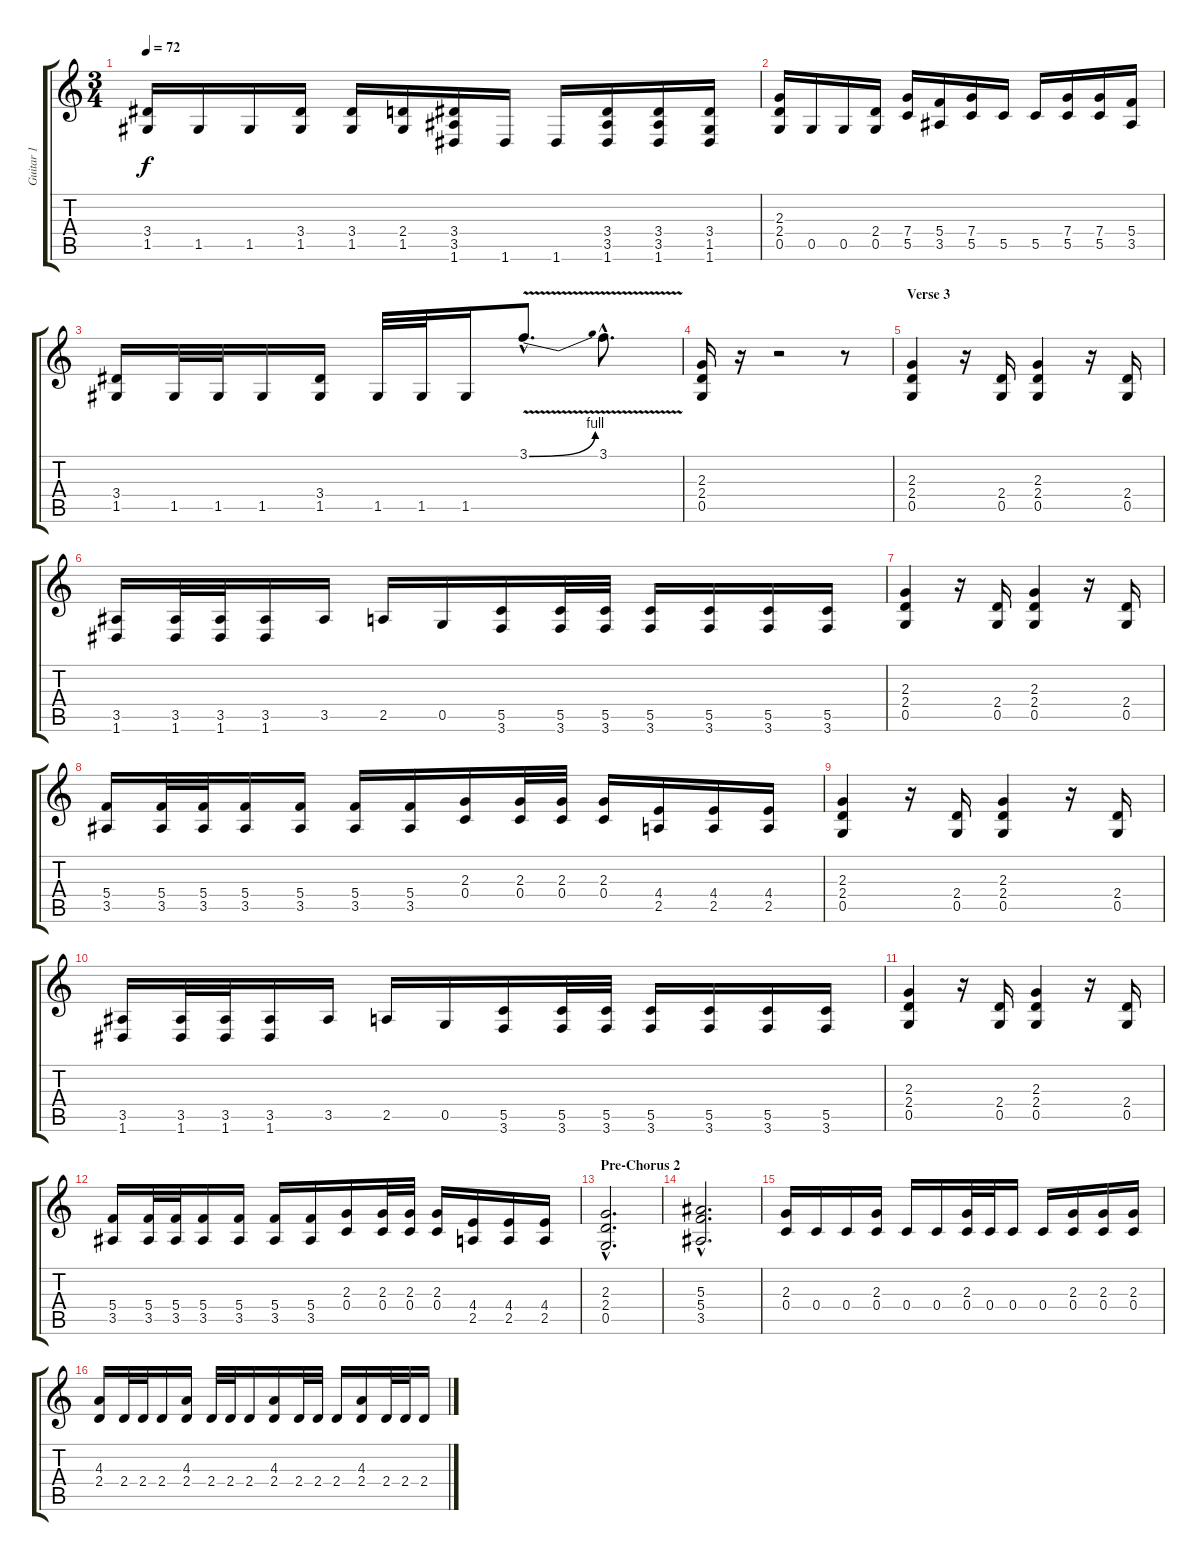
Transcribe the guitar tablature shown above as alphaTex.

\track ("Guitar 1" "Guitar 1") {instrument distortionguitar}
\staff {score tabs}
\tuning (D4 A3 F3 C3 G2 D2) {hide}
\ts (3 4)
\tempo 72
\clef g2
\ks c
(3.4 1.5).16{dy f} 1.5.16 1.5.16 (3.4 1.5).16 (3.4 1.5).16 (2.4 1.5).16 (3.4 3.5 1.6).16 1.6.16 1.6.16 (3.4 3.5 1.6).16 (3.4 3.5 1.6).16 (3.4 1.5 1.6).16 |
(2.3 2.4 0.5).16 0.5.16 0.5.16 (2.4 0.5).16 (7.4 5.5).16 (5.4 3.5).16 (7.4 5.5).16 5.5.16 5.5.16 (7.4 5.5).16 (7.4 5.5).16 (5.4 3.5).16 |
(3.4 1.5).16 1.5.32 1.5.32 1.5.16 (3.4 1.5).16 1.5.32 1.5.32 1.5.16 3.1{be (bend 0 0 60 4) v hac}.8{d} 3.1{v hac}.8{d} |
(2.3 2.4 0.5).16 r.16 r.2 r.8 |
\section ("" "Verse 3")
(2.3 2.4 0.5).4 r.16 (2.4 0.5).16 (2.3 2.4 0.5).4 r.16 (2.4 0.5).16 |
(3.5 1.6).16 (3.5 1.6).32 (3.5 1.6).32 (3.5 1.6).16 3.5.16 2.5.16 0.5.16 (5.5 3.6).16 (5.5 3.6).32 (5.5 3.6).32 (5.5 3.6).16 (5.5 3.6).16 (5.5 3.6).16 (5.5 3.6).16 |
(2.3 2.4 0.5).4 r.16 (2.4 0.5).16 (2.3 2.4 0.5).4 r.16 (2.4 0.5).16 |
(5.4 3.5).16 (5.4 3.5).32 (5.4 3.5).32 (5.4 3.5).16 (5.4 3.5).16 (5.4 3.5).16 (5.4 3.5).16 (2.3 0.4).16 (2.3 0.4).32 (2.3 0.4).32 (2.3 0.4).16 (4.4 2.5).16 (4.4 2.5).16 (4.4 2.5).16 |
(2.3 2.4 0.5).4 r.16 (2.4 0.5).16 (2.3 2.4 0.5).4 r.16 (2.4 0.5).16 |
(3.5 1.6).16 (3.5 1.6).32 (3.5 1.6).32 (3.5 1.6).16 3.5.16 2.5.16 0.5.16 (5.5 3.6).16 (5.5 3.6).32 (5.5 3.6).32 (5.5 3.6).16 (5.5 3.6).16 (5.5 3.6).16 (5.5 3.6).16 |
(2.3 2.4 0.5).4 r.16 (2.4 0.5).16 (2.3 2.4 0.5).4 r.16 (2.4 0.5).16 |
(5.4 3.5).16 (5.4 3.5).32 (5.4 3.5).32 (5.4 3.5).16 (5.4 3.5).16 (5.4 3.5).16 (5.4 3.5).16 (2.3 0.4).16 (2.3 0.4).32 (2.3 0.4).32 (2.3 0.4).16 (4.4 2.5).16 (4.4 2.5).16 (4.4 2.5).16 |
\section ("" "Pre-Chorus 2")
(2.3{hac} 2.4{hac} 0.5{hac}).2{d} |
(5.3{hac} 5.4{hac} 3.5{hac}).2{d} |
(2.3 0.4).16 0.4.16 0.4.16 (2.3 0.4).16 0.4.16 0.4.16 (2.3 0.4).32 0.4.32 0.4.16 0.4.16 (2.3 0.4).16 (2.3 0.4).16 (2.3 0.4).16 |
(4.3 2.4).16 2.4.32 2.4.32 2.4.16 (4.3 2.4).16 2.4.32 2.4.32 2.4.16 (4.3 2.4).16 2.4.32 2.4.32 2.4.16 (4.3 2.4).16 2.4.32 2.4.32 2.4.16
